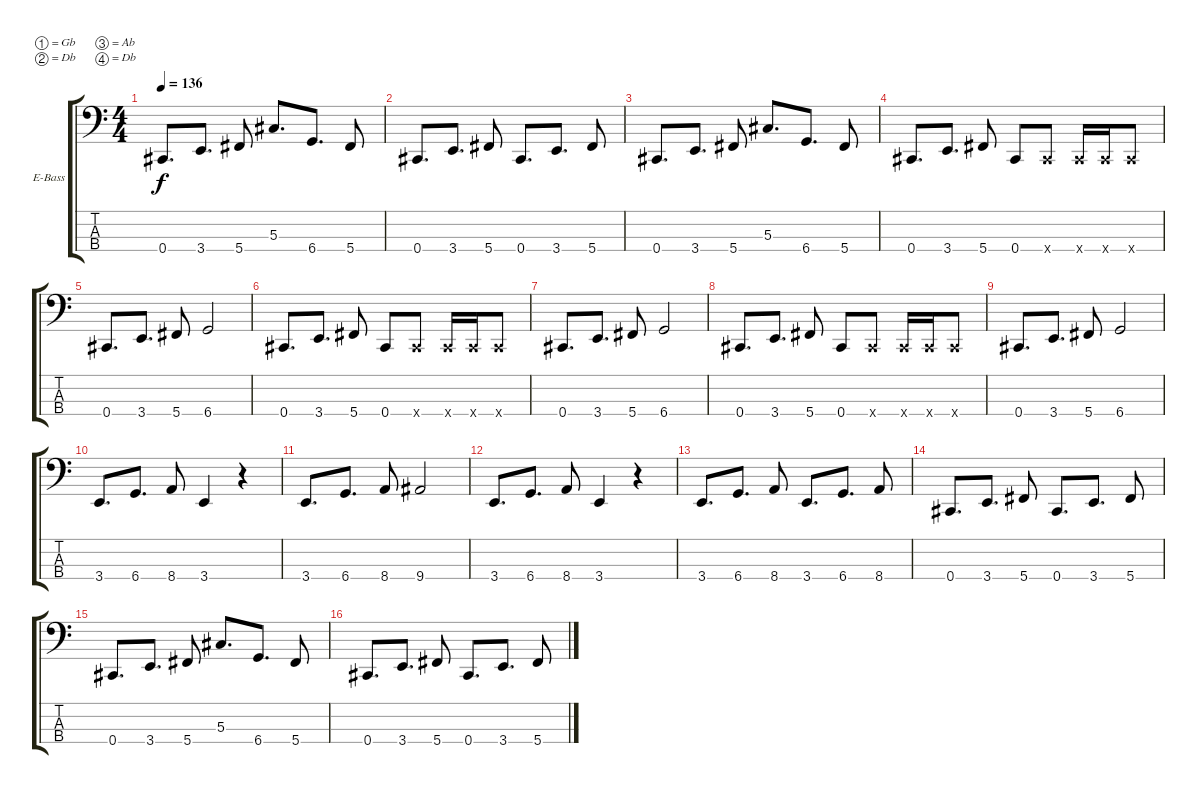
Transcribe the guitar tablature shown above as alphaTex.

\defaultSystemsLayout 4
\bracketExtendMode groupsimilarinstruments
\firstSystemTrackNameOrientation horizontal
\otherSystemsTrackNameOrientation horizontal
\track ("Bob Rock (Bass)" "E-Bass") {instrument electricbassfinger}
\staff {score tabs}
\tuning (Gb2 Db2 Ab1 Db1)
\ts (4 4)
\tempo 136
\clef f4
\ks c
0.4.8{d dy f} 3.4.8{d} 5.4.8 5.3.8{d} 6.4.8{d} 5.4.8 |
0.4.8{d} 3.4.8{d} 5.4.8 0.4.8{d} 3.4.8{d} 5.4.8 |
0.4.8{d} 3.4.8{d} 5.4.8 5.3.8{d} 6.4.8{d} 5.4.8 |
0.4.8{d} 3.4.8{d} 5.4.8 0.4.8 0.4{x}.8 0.4{x}.16 0.4{x}.16 0.4{x}.8 |
0.4.8{d} 3.4.8{d} 5.4.8 6.4.2 |
0.4.8{d} 3.4.8{d} 5.4.8 0.4.8 0.4{x}.8 0.4{x}.16 0.4{x}.16 0.4{x}.8 |
0.4.8{d} 3.4.8{d} 5.4.8 6.4.2 |
0.4.8{d} 3.4.8{d} 5.4.8 0.4.8 0.4{x}.8 0.4{x}.16 0.4{x}.16 0.4{x}.8 |
0.4.8{d} 3.4.8{d} 5.4.8 6.4.2 |
3.4.8{d} 6.4.8{d} 8.4.8 3.4.4 r.4 |
3.4.8{d} 6.4.8{d} 8.4.8 9.4.2 |
3.4.8{d} 6.4.8{d} 8.4.8 3.4.4 r.4 |
3.4.8{d} 6.4.8{d} 8.4.8 3.4.8{d} 6.4.8{d} 8.4.8 |
0.4.8{d} 3.4.8{d} 5.4.8 0.4.8{d} 3.4.8{d} 5.4.8 |
0.4.8{d} 3.4.8{d} 5.4.8 5.3.8{d} 6.4.8{d} 5.4.8 |
0.4.8{d} 3.4.8{d} 5.4.8 0.4.8{d} 3.4.8{d} 5.4.8
